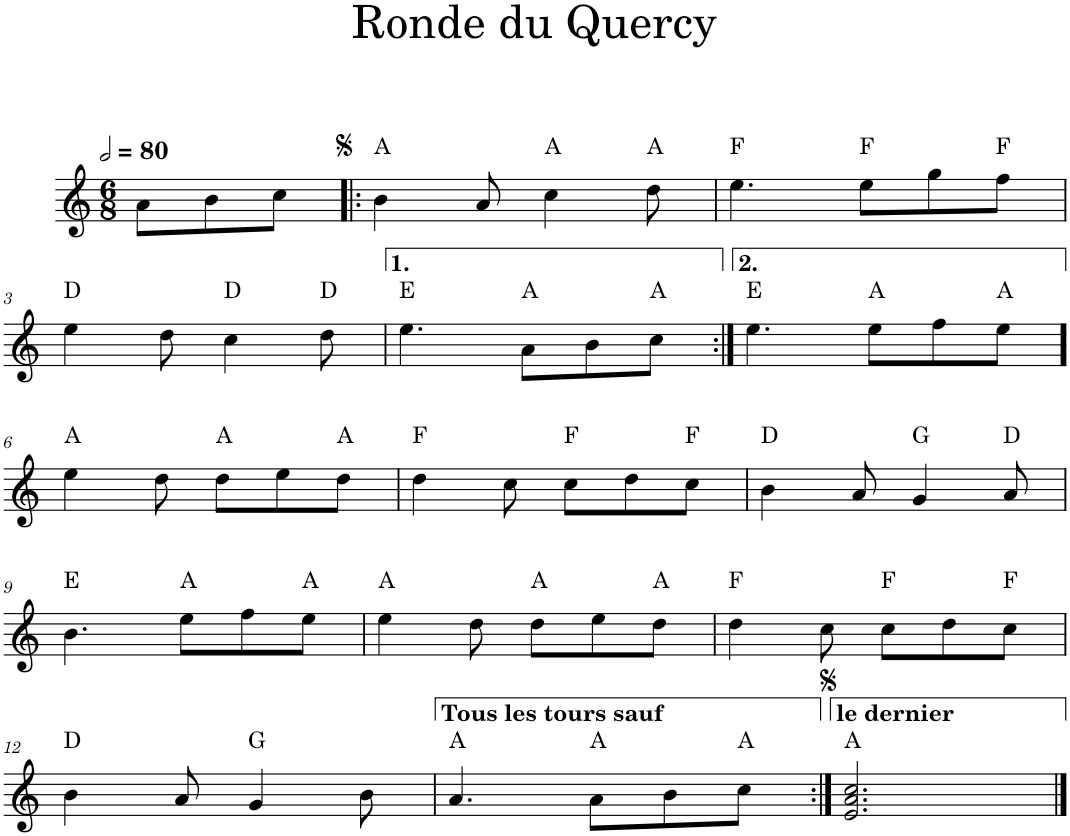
**kern	**harte
*part1	*part1
*staff1	*
*I"Accordéon	*
*I'Acc.	*
*clefG2	*
*k[]	*
*M6/8	*
*MM160	*
=	=
8a\L	.
8b\	.
8cc\J	.
=1!|:	=1!|:
4b\	A:maj
8a/	.
4ccn\	A:maj
8dd\	A:maj
=2	=2
4.ee\	F:maj
8ee\L	F:maj
8gg\	.
8ff\J	F:maj
!!LO:LB:g=z
=3	=3
4ee\	D:maj
8dd\	.
4cc\	D:maj
8dd\	D:maj
=4	=4
4.ee\	E:maj
8a\L	A:maj
8b\	.
8ccn\J	A:maj
=5:|!	=5:|!
4.ee\	E:maj
8ee\L	A:maj
8ff\	.
8ee\J	A:maj
!!LO:LB:g=z
=6!	=6!
4ee\	A:maj
8dd\	.
8dd\L	A:maj
8ee\	.
8dd\J	A:maj
=7	=7
4dd\	F:maj
8cc\	.
8cc\L	F:maj
8dd\	.
8cc\J	F:maj
=8	=8
4b\	D:maj
8a/	.
4g/	G:maj
8a/	D:maj
!!LO:LB:g=z
=9	=9
4.b\	E:maj
8ee\L	A:maj
8ffn\	.
8ee\J	A:maj
=10	=10
4ee\	A:maj
8dd\	.
8dd\L	A:maj
8ee\	.
8dd\J	A:maj
=11	=11
4dd\	F:maj
8cc\	.
8cc\L	F:maj
8dd\	.
8cc\J	F:maj
!!LO:LB:g=z
=12	=12
4b\	D:maj
8a/	.
4g/	G:maj
8b\	.
=13	=13
4.a/	A:maj
8a\L	A:maj
8b\	.
8ccn\J	A:maj
=14:|!	=14:|!
2.e/ 2.a/ 2.ccn/	A:maj
==	==
*-	*-
